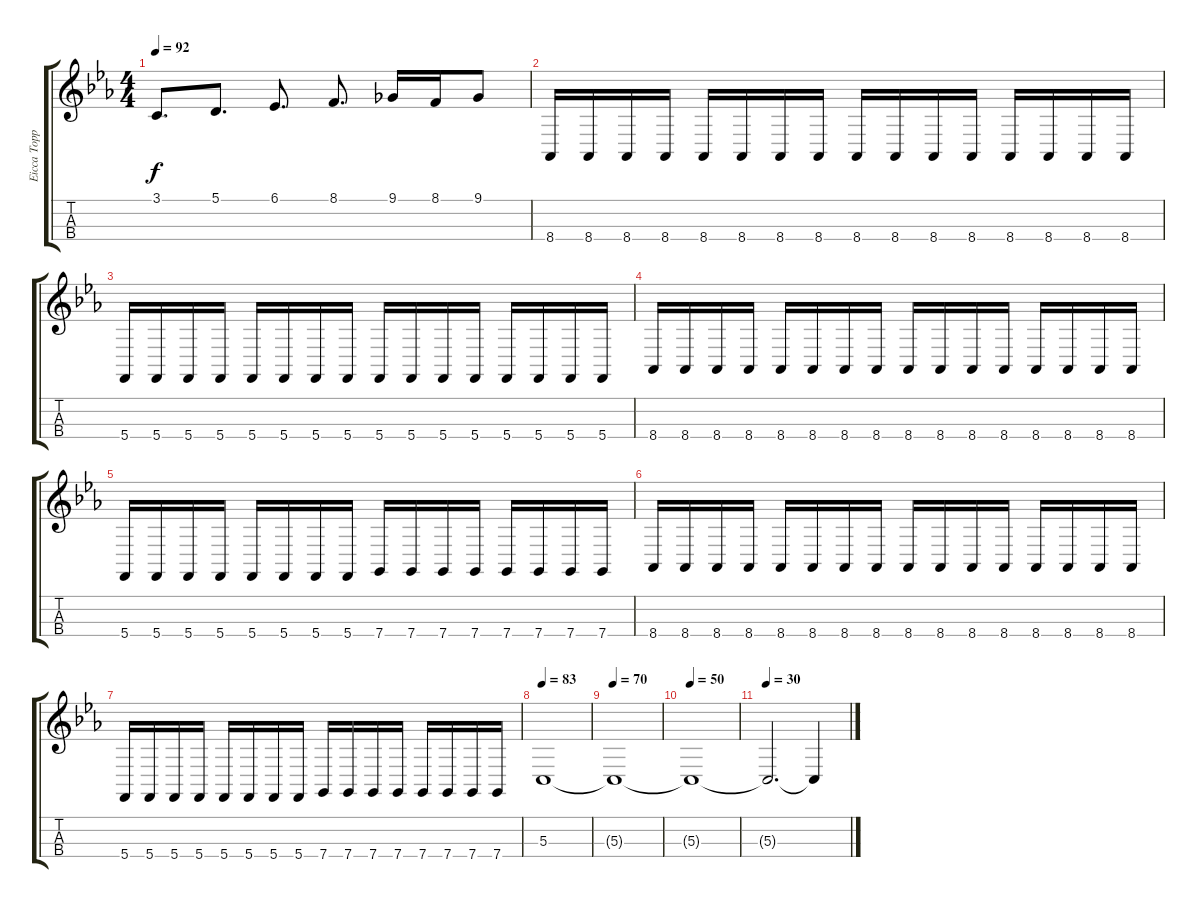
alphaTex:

\track ("Eicca Toppinen" "Eicca Topp") {instrument cello}
\staff {score tabs}
\tuning (A3 D3 G2 C2) {hide}
\ts (4 4)
\tempo 92
\clef g2
\ks cminor
3.1.8{d dy f} 5.1.8{d} 6.1.8{d} 8.1.8{d} 9.1.16 8.1.16 9.1.8 |
8.4.16 8.4.16 8.4.16 8.4.16 8.4.16 8.4.16 8.4.16 8.4.16 8.4.16 8.4.16 8.4.16 8.4.16 8.4.16 8.4.16 8.4.16 8.4.16 |
5.4.16 5.4.16 5.4.16 5.4.16 5.4.16 5.4.16 5.4.16 5.4.16 5.4.16 5.4.16 5.4.16 5.4.16 5.4.16 5.4.16 5.4.16 5.4.16 |
8.4.16 8.4.16 8.4.16 8.4.16 8.4.16 8.4.16 8.4.16 8.4.16 8.4.16 8.4.16 8.4.16 8.4.16 8.4.16 8.4.16 8.4.16 8.4.16 |
5.4.16 5.4.16 5.4.16 5.4.16 5.4.16 5.4.16 5.4.16 5.4.16 7.4.16 7.4.16 7.4.16 7.4.16 7.4.16 7.4.16 7.4.16 7.4.16 |
8.4.16 8.4.16 8.4.16 8.4.16 8.4.16 8.4.16 8.4.16 8.4.16 8.4.16 8.4.16 8.4.16 8.4.16 8.4.16 8.4.16 8.4.16 8.4.16 |
5.4.16 5.4.16 5.4.16 5.4.16 5.4.16 5.4.16 5.4.16 5.4.16 7.4.16 7.4.16 7.4.16 7.4.16 7.4.16 7.4.16 7.4.16 7.4.16 |
\tempo 83
5.3.1{volume 5} |
\tempo 70
5.3{t}.1 |
\tempo 50
5.3{t}.1 |
\tempo 30
5.3{t}.2{d volume 13} 5.3{t}.4{volume 8}
